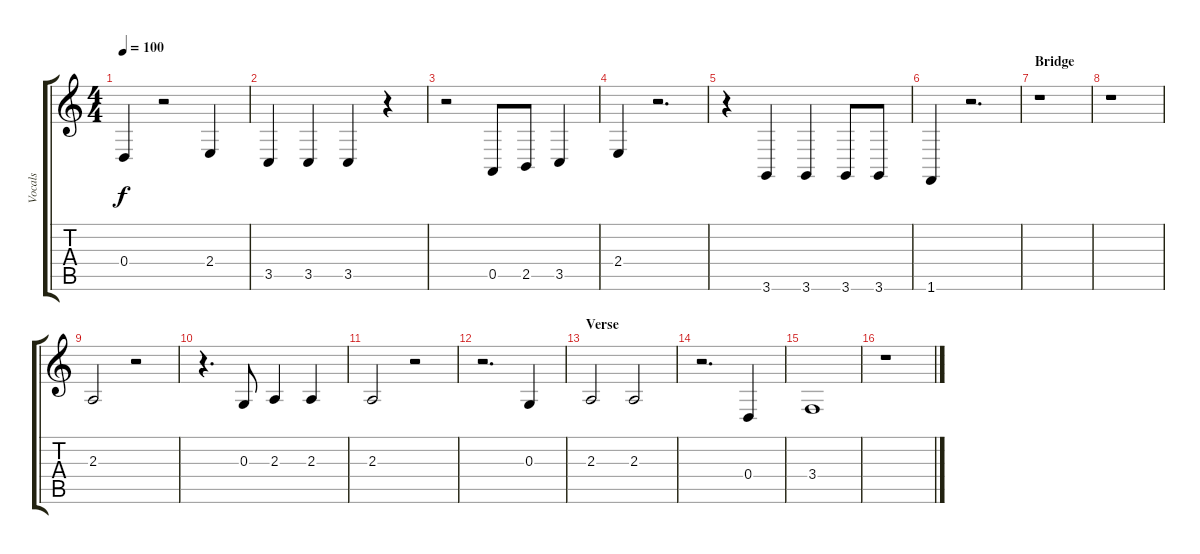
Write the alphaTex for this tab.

\track ("Vocals" "Vocals") {instrument choiraahs}
\staff {score tabs}
\tuning (E4 B3 G3 D3 A2 E2) {hide}
\ts (4 4)
\tempo 100
\clef g2
\ks c
0.4.4{dy f} r.2 2.4.4 |
3.5.4 3.5.4 3.5.4 r.4 |
r.2 0.5.8 2.5.8 3.5.4 |
2.4.4 r.2{d} |
r.4 3.6.4 3.6.4 3.6.8 3.6.8 |
1.6.4 r.2{d} |
\section ("" "Bridge")
r.1 |
r.1 |
2.3.2 r.2 |
r.4{d} 0.3.8 2.3.4 2.3.4 |
2.3.2 r.2 |
r.2{d} 0.3.4 |
\section ("" "Verse")
2.3.2 2.3.2 |
r.2{d} 0.4.4 |
3.4.1 |
r.1
